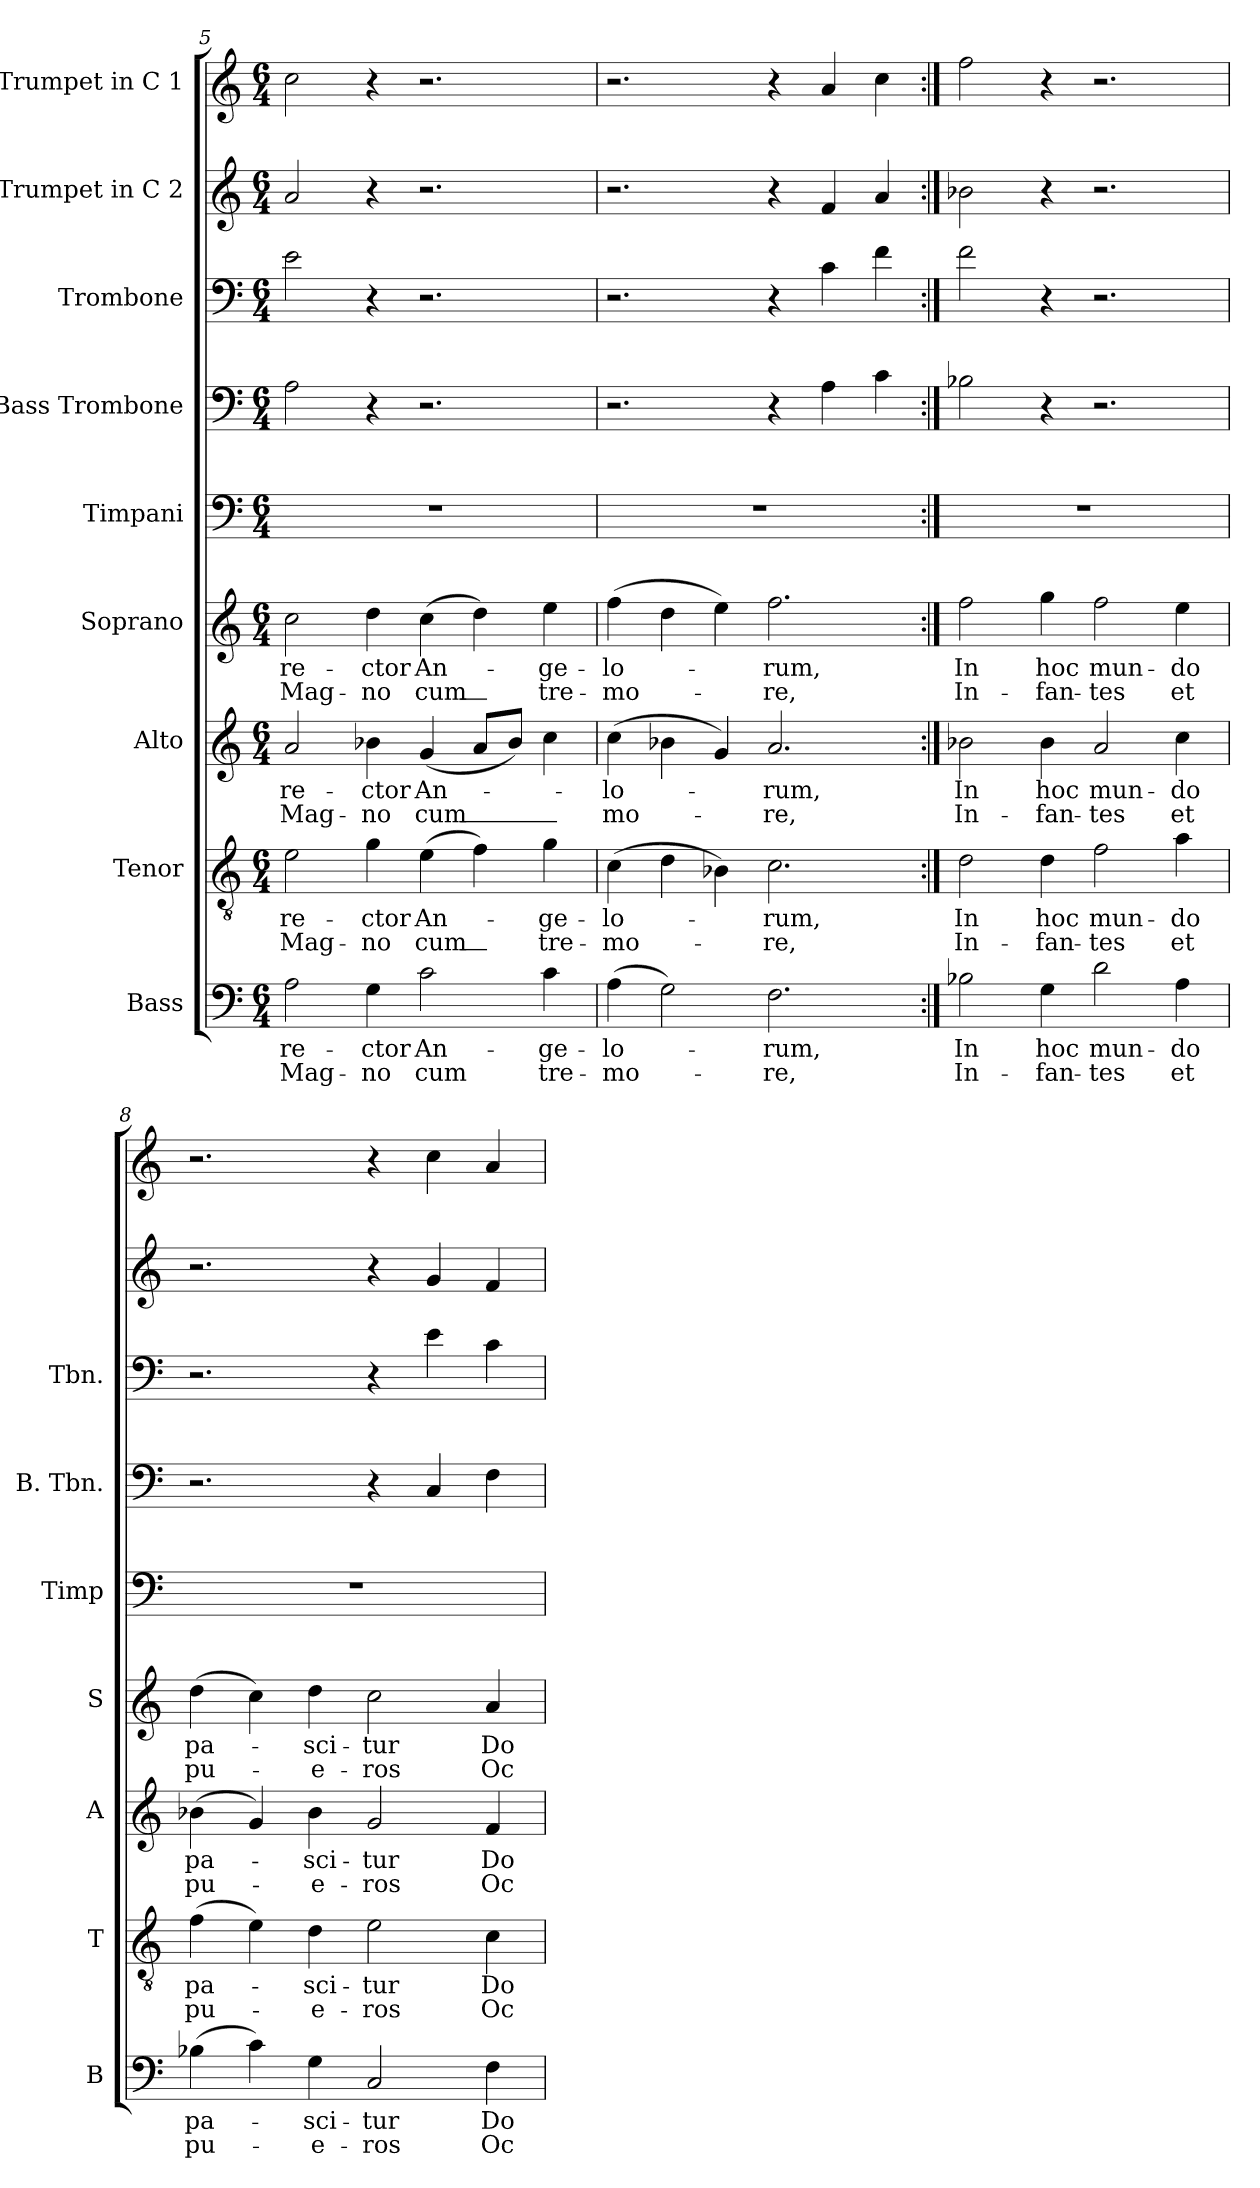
**kern	**text	**text	**kern	**text	**text	**kern	**text	**text	**kern	**text	**text	**kern	**kern	**kern	**kern	**kern
*part9	*part9	*part9	*part8	*part8	*part8	*part7	*part7	*part7	*part6	*part6	*part6	*part5	*part4	*part3	*part2	*part1
*staff9	*staff9	*staff9	*staff8	*staff8	*staff8	*staff7	*staff7	*staff7	*staff6	*staff6	*staff6	*staff5	*staff4	*staff3	*staff2	*staff1
*I"Bass	*	*	*I"Tenor	*	*	*I"Alto	*	*	*I"Soprano	*	*	*I"Timpani	*I"Bass Trombone	*I"Trombone	*I"Trumpet in C 2	*I"Trumpet in C 1
*I'B	*	*	*I'T	*	*	*I'A	*	*	*I'S	*	*	*I'Timp	*I'B. Tbn.	*I'Tbn.	*	*
*clefF4	*	*	*clefGv2	*	*	*clefG2	*	*	*clefG2	*	*	*clefF4	*clefF4	*clefF4	*clefG2	*clefG2
*M6/4	*	*	*M6/4	*	*	*M6/4	*	*	*M6/4	*	*	*M6/4	*M6/4	*M6/4	*M6/4	*M6/4
=5	=5	=5	=5	=5	=5	=5	=5	=5	=5	=5	=5	=5	=5	=5	=5	=5
2A\	re-	Mag-	2e\	re-	Mag-	2a/	re-	Mag-	2cc\	re-	Mag-	1.r	2A\	2e\	2a/	2cc\
4G\	ctor	no	4g\	ctor	no	4b-\	ctor	no	4dd\	ctor	no	.	4r	4r	4r	4r
2c\	An-	cum	(>4e\	An-	cum_	(<4g/	An-	cum_	(>4cc\	An-	cum_	.	2.r	2.r	2.r	2.r
.	.	.	4f\)	.	.	8a/L	.	.	4dd\)	.	.	.	.	.	.	.
.	.	.	.	.	.	8b-/J)	.	.	.	.	.	.	.	.	.	.
4c\	ge-	tre-	4g\	ge-	tre-	4cc\	.	.	4ee\	ge-	tre-	.	.	.	.	.
=6	=6	=6	=6	=6	=6	=6	=6	=6	=6	=6	=6	=6	=6	=6	=6	=6
(>4A\	lo-	mo-	(>4c\	lo-	mo-	(>4cc\	lo-	mo-	(>4ff\	lo-	mo-	1.r	2.r	2.r	2.r	2.r
2G\)	.	.	4d\	.	.	4b-\	.	.	4dd\	.	.	.	.	.	.	.
.	.	.	4B-\)	.	.	4g/)	.	.	4ee\)	.	.	.	.	.	.	.
2.F\	rum,	re,	2.c\	rum,	re,	2.a/	rum,	re,	2.ff\	rum,	re,	.	4r	4r	4r	4r
.	.	.	.	.	.	.	.	.	.	.	.	.	4A\	4c\	4f/	4a/
.	.	.	.	.	.	.	.	.	.	.	.	.	4c\	4f\	4a/	4cc\
=7:|!	=7:|!	=7:|!	=7:|!	=7:|!	=7:|!	=7:|!	=7:|!	=7:|!	=7:|!	=7:|!	=7:|!	=7:|!	=7:|!	=7:|!	=7:|!	=7:|!
2B-\	In	In-	2d\	In	In-	2b-\	In	In-	2ff\	In	In-	1.r	2B-\	2f\	2b-\	2ff\
4G\	hoc	fan-	4d\	hoc	fan-	4b-\	hoc	fan-	4gg\	hoc	fan-	.	4r	4r	4r	4r
2d\	mun-	tes	2f\	mun-	tes	2a/	mun-	tes	2ff\	mun-	tes	.	2.r	2.r	2.r	2.r
4A\	do	et	4a\	do	et	4cc\	do	et	4ee\	do	et	.	.	.	.	.
!!LO:PB:g=z
=8	=8	=8	=8	=8	=8	=8	=8	=8	=8	=8	=8	=8	=8	=8	=8	=8
(>4B-\	pa-	pu-	(>4f\	pa-	pu-	(>4b-\	pa-	pu-	(>4dd\	pa-	pu-	1.r	2.r	2.r	2.r	2.r
4c\)	.	.	4e\)	.	.	4g/)	.	.	4cc\)	.	.	.	.	.	.	.
4G\	sci-	e-	4d\	sci-	e-	4b-\	sci-	e-	4dd\	sci-	e-	.	.	.	.	.
2C/	tur	ros	2e\	tur	ros	2g/	tur	ros	2cc\	tur	ros	.	4r	4r	4r	4r
.	.	.	.	.	.	.	.	.	.	.	.	.	4C/	4e\	4g/	4cc\
4F\	Do-	Oc-	4c\	Do-	Oc-	4f/	Do-	Oc-	4a/	Do-	Oc-	.	4F\	4c\	4f/	4a/
=	=	=	=	=	=	=	=	=	=	=	=	=	=	=	=	=
*-	*-	*-	*-	*-	*-	*-	*-	*-	*-	*-	*-	*-	*-	*-	*-	*-
